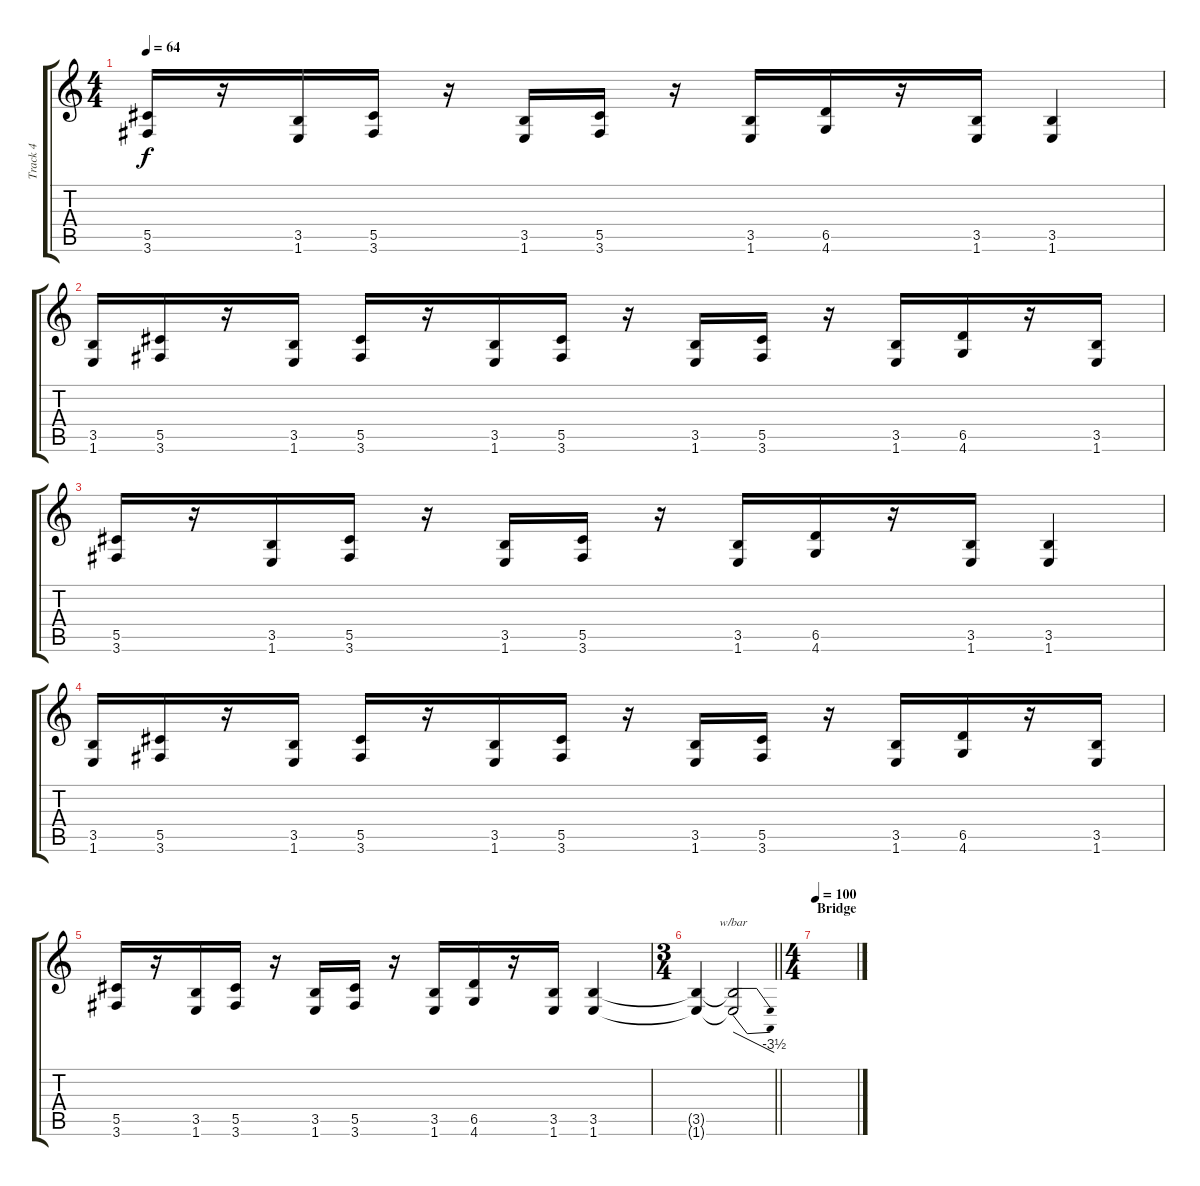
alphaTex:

\track ("Track 4" "Track 4") {instrument distortionguitar}
\staff {score tabs}
\tuning (Eb4 Bb3 Gb3 Db3 Ab2 Eb2) {hide}
\ts (4 4)
\tempo 64
\clef g2
\ks c
(5.5 3.6).16{dy f} r.16 (3.5 1.6).16 (5.5 3.6).16 r.16 (3.5 1.6).16 (5.5 3.6).16 r.16 (3.5 1.6).16 (6.5 4.6).16 r.16 (3.5 1.6).16 (3.5 1.6).4 |
(3.5 1.6).16 (5.5 3.6).16 r.16 (3.5 1.6).16 (5.5 3.6).16 r.16 (3.5 1.6).16 (5.5 3.6).16 r.16 (3.5 1.6).16 (5.5 3.6).16 r.16 (3.5 1.6).16 (6.5 4.6).16 r.16 (3.5 1.6).16 |
(5.5 3.6).16 r.16 (3.5 1.6).16 (5.5 3.6).16 r.16 (3.5 1.6).16 (5.5 3.6).16 r.16 (3.5 1.6).16 (6.5 4.6).16 r.16 (3.5 1.6).16 (3.5 1.6).4 |
(3.5 1.6).16 (5.5 3.6).16 r.16 (3.5 1.6).16 (5.5 3.6).16 r.16 (3.5 1.6).16 (5.5 3.6).16 r.16 (3.5 1.6).16 (5.5 3.6).16 r.16 (3.5 1.6).16 (6.5 4.6).16 r.16 (3.5 1.6).16 |
(5.5 3.6).16 r.16 (3.5 1.6).16 (5.5 3.6).16 r.16 (3.5 1.6).16 (5.5 3.6).16 r.16 (3.5 1.6).16 (6.5 4.6).16 r.16 (3.5 1.6).16 (3.5 1.6).4 |
\ts (3 4)
\barLineRight lightlight
(3.5{t} 1.6{t}).4 (3.5{t} 1.6{t}).2{tbe (dive default 0 0 60 -14)} |
\ts (4 4)
\section ("" "Bridge")
\tempo 100
